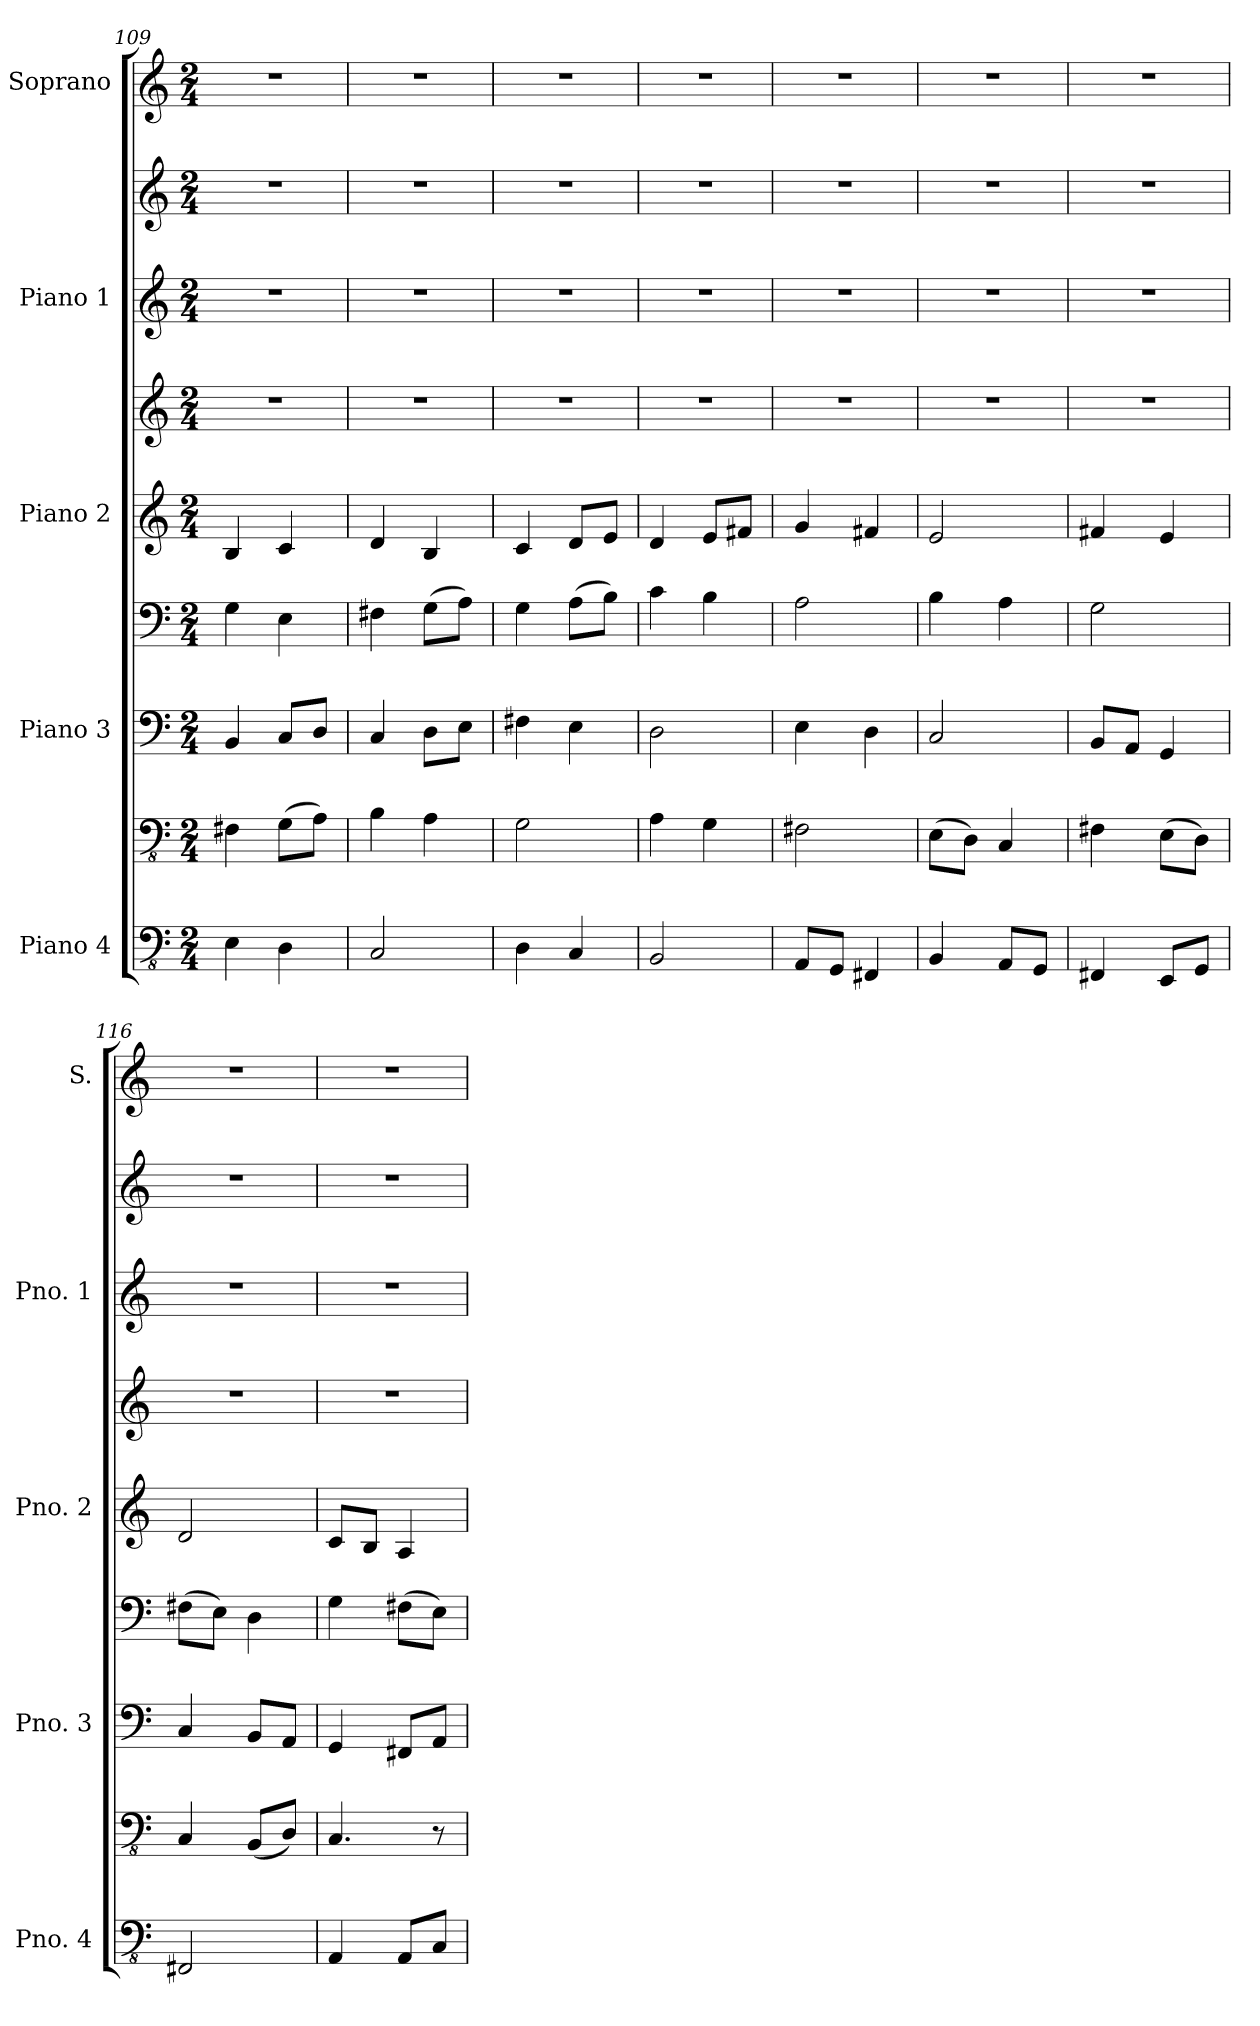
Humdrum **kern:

**kern	**kern	**kern	**kern	**kern	**kern	**kern	**kern	**kern
*part5	*part5	*part4	*part4	*part3	*part3	*part2	*part2	*part1
*staff9	*staff8	*staff7	*staff6	*staff5	*staff4	*staff3	*staff2	*staff1
*I"Piano 4	*	*I"Piano 3	*	*I"Piano 2	*	*I"Piano 1	*	*I"Soprano
*I'Pno. 4	*	*I'Pno. 3	*	*I'Pno. 2	*	*I'Pno. 1	*	*I'S.
*clefFv4	*clefFv4	*clefF4	*clefF4	*clefG2	*clefG2	*clefG2	*clefG2	*clefG2
*k[]	*k[]	*k[]	*k[]	*k[]	*k[]	*k[]	*k[]	*k[]
*M2/4	*M2/4	*M2/4	*M2/4	*M2/4	*M2/4	*M2/4	*M2/4	*M2/4
=109	=109	=109	=109	=109	=109	=109	=109	=109
4EE\	4FF#X\	4BB/	4G\	4B/	2r	2r	2r	2r
4DD\	(>8GG\L	8C/L	4E\	4c/	.	.	.	.
.	8AA\J)	8D/J	.	.	.	.	.	.
=110	=110	=110	=110	=110	=110	=110	=110	=110
2CC/	4BB\	4C/	4F#X\	4d/	2r	2r	2r	2r
.	4AA\	8D\L	(>8G\L	4B/	.	.	.	.
.	.	8E\J	8A\J)	.	.	.	.	.
!!LO:PB:g=z
=111	=111	=111	=111	=111	=111	=111	=111	=111
4DD\	2GG\	4F#X\	4G\	4c/	2r	2r	2r	2r
4CC/	.	4E\	(>8A\L	8d/L	.	.	.	.
.	.	.	8B\J)	8e/J	.	.	.	.
=112	=112	=112	=112	=112	=112	=112	=112	=112
2BBB/	4AA\	2D\	4c\	4d/	2r	2r	2r	2r
.	4GG\	.	4B\	8e/L	.	.	.	.
.	.	.	.	8f#X/J	.	.	.	.
=113	=113	=113	=113	=113	=113	=113	=113	=113
8AAA/L	2FF#X\	4E\	2A\	4g/	2r	2r	2r	2r
8GGG/J	.	.	.	.	.	.	.	.
4FFF#X/	.	4D\	.	4f#X/	.	.	.	.
=114	=114	=114	=114	=114	=114	=114	=114	=114
4BBB/	(>8EE\L	2C/	4B\	2e/	2r	2r	2r	2r
.	8DD\J)	.	.	.	.	.	.	.
8AAA/L	4CC/	.	4A\	.	.	.	.	.
8GGG/J	.	.	.	.	.	.	.	.
=115	=115	=115	=115	=115	=115	=115	=115	=115
4FFF#X/	4FF#X\	8BB/L	2G\	4f#X/	2r	2r	2r	2r
.	.	8AA/J	.	.	.	.	.	.
8EEE/L	(>8EE\L	4GG/	.	4e/	.	.	.	.
8GGG/J	8DD\J)	.	.	.	.	.	.	.
=116	=116	=116	=116	=116	=116	=116	=116	=116
2FFF#X/	4CC/	4C/	(>8F#X\L	2d/	2r	2r	2r	2r
.	.	.	8E\J)	.	.	.	.	.
.	(<8BBB/L	8BB/L	4D\	.	.	.	.	.
.	8DD/J)	8AA/J	.	.	.	.	.	.
=117	=117	=117	=117	=117	=117	=117	=117	=117
4AAA/	4.CC/	4GG/	4G\	8c/L	2r	2r	2r	2r
.	.	.	.	8B/J	.	.	.	.
8AAA/L	.	8FF#X/L	(>8F#X\L	4A/	.	.	.	.
8CC/J	8r	8AA/J	8E\J)	.	.	.	.	.
=	=	=	=	=	=	=	=	=
*-	*-	*-	*-	*-	*-	*-	*-	*-
